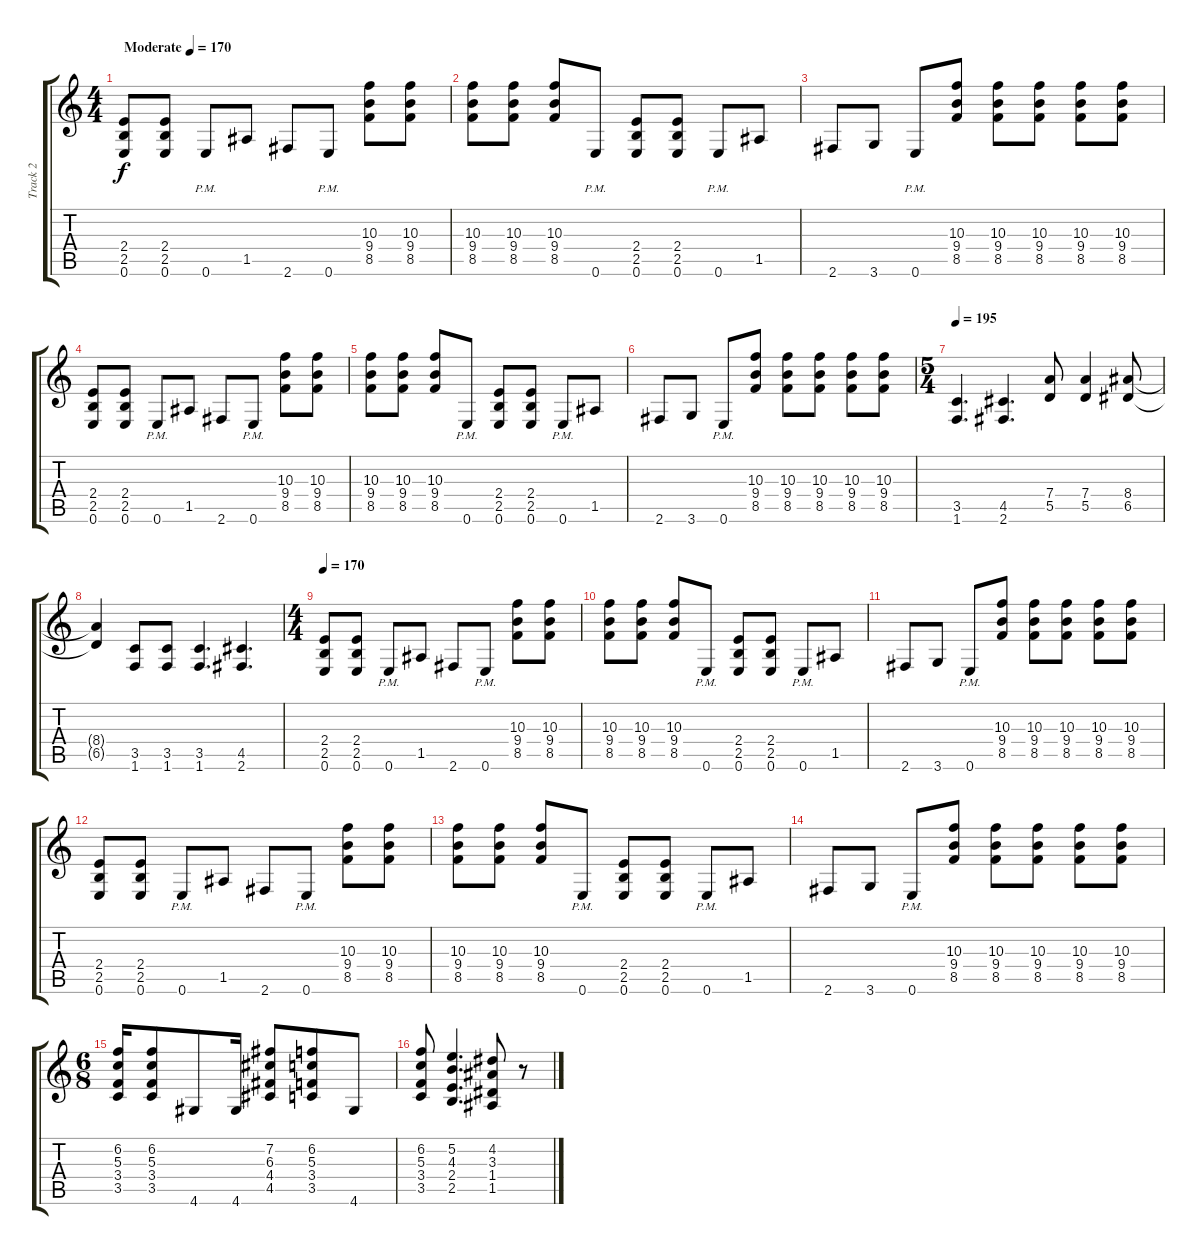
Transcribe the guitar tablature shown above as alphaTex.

\track ("Track 2" "Track 2") {instrument distortionguitar}
\staff {score tabs}
\tuning (E4 B3 G3 D3 A2 E2) {hide}
\ts (4 4)
\tempo (170 "Moderate")
\clef g2
\ks c
(2.4 2.5 0.6).8{dy f instrument distortionguitar} (2.4 2.5 0.6).8 0.6{pm}.8 1.5.8 2.6.8 0.6{pm}.8 (10.3 9.4 8.5).8 (10.3 9.4 8.5).8 |
(10.3 9.4 8.5).8 (10.3 9.4 8.5).8 (10.3 9.4 8.5).8 0.6{pm}.8 (2.4 2.5 0.6).8 (2.4 2.5 0.6).8 0.6{pm}.8 1.5.8 |
2.6.8 3.6.8 0.6{pm}.8 (10.3 9.4 8.5).8 (10.3 9.4 8.5).8 (10.3 9.4 8.5).8 (10.3 9.4 8.5).8 (10.3 9.4 8.5).8 |
(2.4 2.5 0.6).8 (2.4 2.5 0.6).8 0.6{pm}.8 1.5.8 2.6.8 0.6{pm}.8 (10.3 9.4 8.5).8 (10.3 9.4 8.5).8 |
(10.3 9.4 8.5).8 (10.3 9.4 8.5).8 (10.3 9.4 8.5).8 0.6{pm}.8 (2.4 2.5 0.6).8 (2.4 2.5 0.6).8 0.6{pm}.8 1.5.8 |
2.6.8 3.6.8 0.6{pm}.8 (10.3 9.4 8.5).8 (10.3 9.4 8.5).8 (10.3 9.4 8.5).8 (10.3 9.4 8.5).8 (10.3 9.4 8.5).8 |
\ts (5 4)
\tempo 195
(3.5 1.6).4{d} (4.5 2.6).4{d} (7.4 5.5).8 (7.4 5.5).4 (8.4 6.5).8 |
(8.4{t} 6.5{t}).4 (3.5 1.6).8 (3.5 1.6).8 (3.5 1.6).4{d} (4.5 2.6).4{d} |
\ts (4 4)
\tempo 170
(2.4 2.5 0.6).8 (2.4 2.5 0.6).8 0.6{pm}.8 1.5.8 2.6.8 0.6{pm}.8 (10.3 9.4 8.5).8 (10.3 9.4 8.5).8 |
(10.3 9.4 8.5).8 (10.3 9.4 8.5).8 (10.3 9.4 8.5).8 0.6{pm}.8 (2.4 2.5 0.6).8 (2.4 2.5 0.6).8 0.6{pm}.8 1.5.8 |
2.6.8 3.6.8 0.6{pm}.8 (10.3 9.4 8.5).8 (10.3 9.4 8.5).8 (10.3 9.4 8.5).8 (10.3 9.4 8.5).8 (10.3 9.4 8.5).8 |
(2.4 2.5 0.6).8 (2.4 2.5 0.6).8 0.6{pm}.8 1.5.8 2.6.8 0.6{pm}.8 (10.3 9.4 8.5).8 (10.3 9.4 8.5).8 |
(10.3 9.4 8.5).8 (10.3 9.4 8.5).8 (10.3 9.4 8.5).8 0.6{pm}.8 (2.4 2.5 0.6).8 (2.4 2.5 0.6).8 0.6{pm}.8 1.5.8 |
2.6.8 3.6.8 0.6{pm}.8 (10.3 9.4 8.5).8 (10.3 9.4 8.5).8 (10.3 9.4 8.5).8 (10.3 9.4 8.5).8 (10.3 9.4 8.5).8 |
\ts (6 8)
(6.2 5.3 3.4 3.5).16 (6.2 5.3 3.4 3.5).8 4.6.8 4.6.16 (7.2 6.3 4.4 4.5).8 (6.2 5.3 3.4 3.5).8 4.6.8 |
(6.2 5.3 3.4 3.5).8 (5.2 4.3 2.4 2.5).4{d} (4.2 3.3 1.4 1.5).8 r.8
